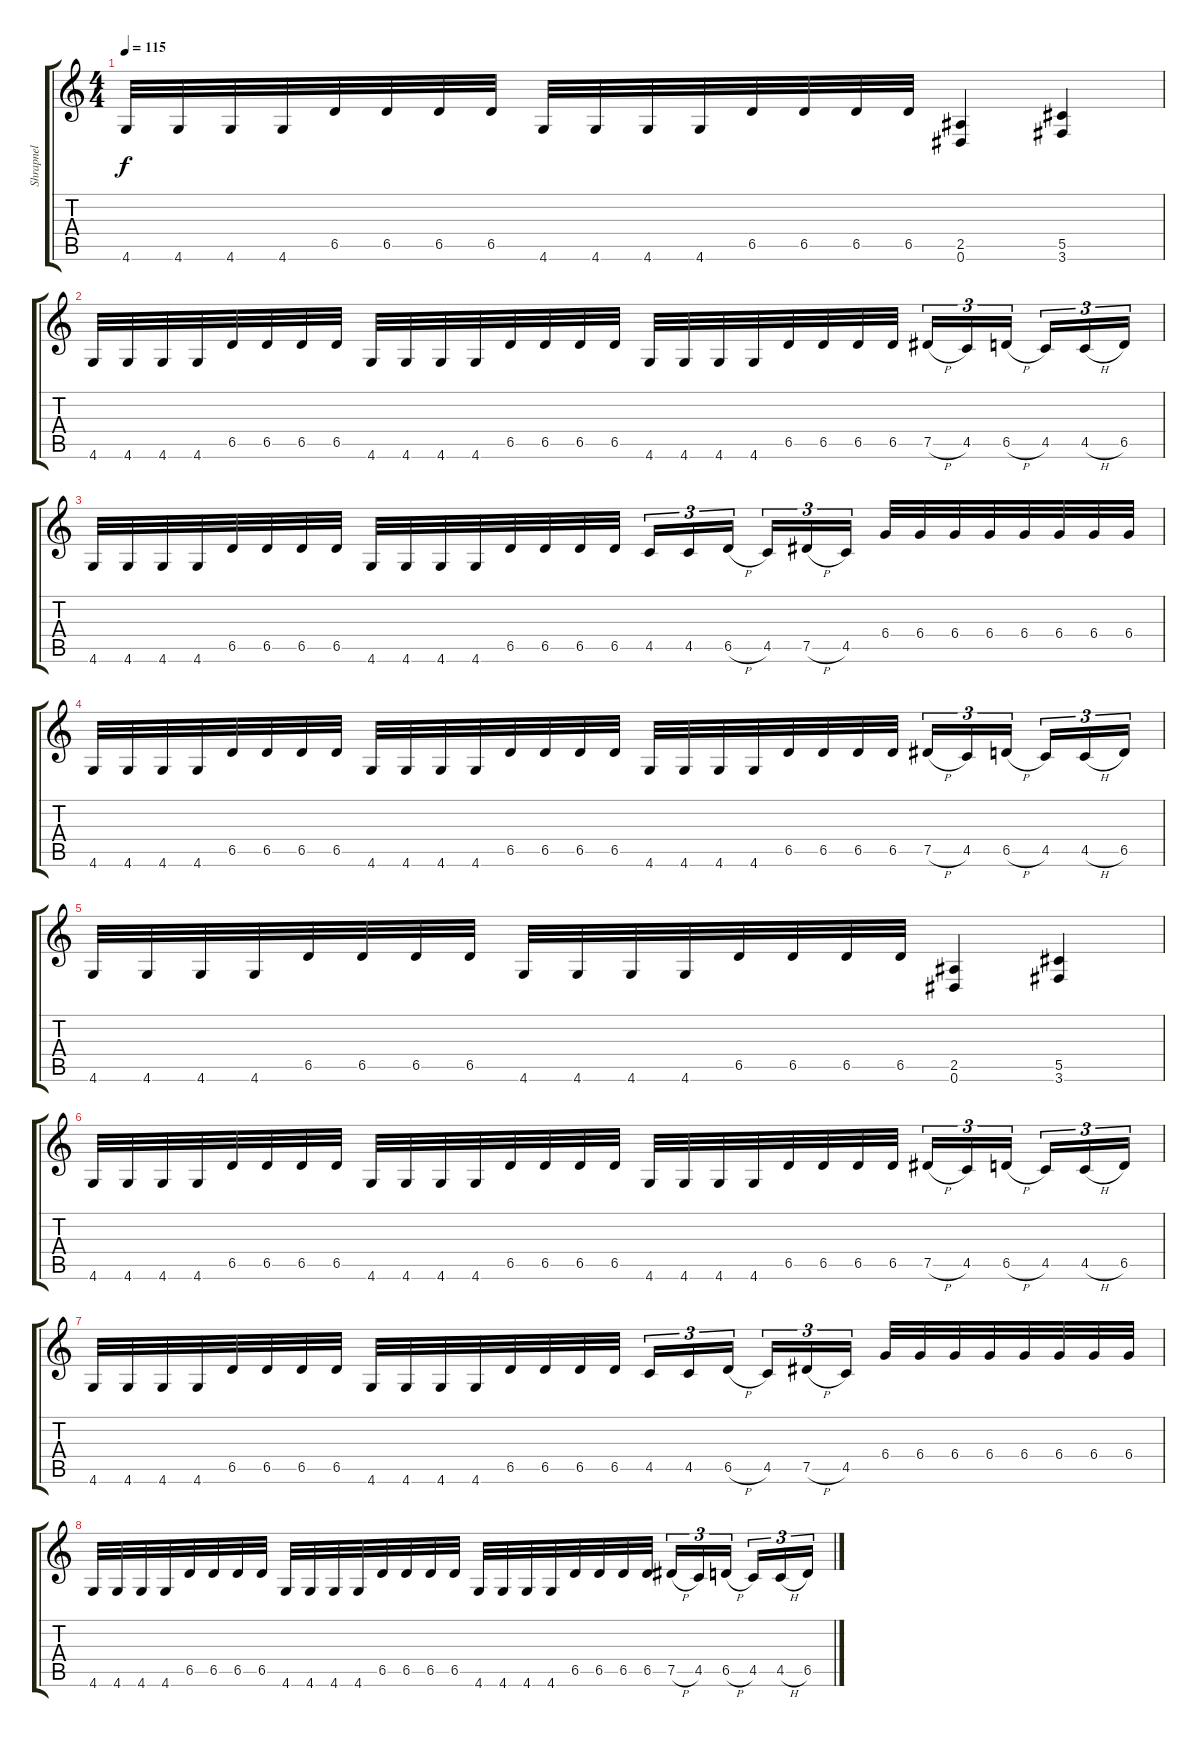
\track ("Shrapnel" "Shrapnel") {instrument distortionguitar}
\staff {score tabs}
\tuning (Eb4 Bb3 Gb3 Db3 Ab2 Eb2) {hide}
\ts (4 4)
\tempo 115
\clef g2
\ks c
4.6.32{dy f} 4.6.32 4.6.32 4.6.32 6.5.32 6.5.32 6.5.32 6.5.32 4.6.32 4.6.32 4.6.32 4.6.32 6.5.32 6.5.32 6.5.32 6.5.32 (2.5 0.6).4 (5.5 3.6).4 |
4.6.32 4.6.32 4.6.32 4.6.32 6.5.32 6.5.32 6.5.32 6.5.32 4.6.32 4.6.32 4.6.32 4.6.32 6.5.32 6.5.32 6.5.32 6.5.32 4.6.32 4.6.32 4.6.32 4.6.32 6.5.32 6.5.32 6.5.32 6.5.32 7.5{h}.16{tu (3 2)} 4.5.16{tu (3 2)} 6.5{h}.16{tu (3 2) beam splitsecondary} 4.5.16{tu (3 2)} 4.5{h}.16{tu (3 2)} 6.5.16{tu (3 2)} |
4.6.32 4.6.32 4.6.32 4.6.32 6.5.32 6.5.32 6.5.32 6.5.32 4.6.32 4.6.32 4.6.32 4.6.32 6.5.32 6.5.32 6.5.32 6.5.32 4.5.16{tu (3 2)} 4.5.16{tu (3 2)} 6.5{h}.16{tu (3 2) beam splitsecondary} 4.5.16{tu (3 2)} 7.5{h}.16{tu (3 2)} 4.5.16{tu (3 2)} 6.4.32 6.4.32 6.4.32 6.4.32 6.4.32 6.4.32 6.4.32 6.4.32 |
4.6.32 4.6.32 4.6.32 4.6.32 6.5.32 6.5.32 6.5.32 6.5.32 4.6.32 4.6.32 4.6.32 4.6.32 6.5.32 6.5.32 6.5.32 6.5.32 4.6.32 4.6.32 4.6.32 4.6.32 6.5.32 6.5.32 6.5.32 6.5.32 7.5{h}.16{tu (3 2)} 4.5.16{tu (3 2)} 6.5{h}.16{tu (3 2) beam splitsecondary} 4.5.16{tu (3 2)} 4.5{h}.16{tu (3 2)} 6.5.16{tu (3 2)} |
4.6.32 4.6.32 4.6.32 4.6.32 6.5.32 6.5.32 6.5.32 6.5.32 4.6.32 4.6.32 4.6.32 4.6.32 6.5.32 6.5.32 6.5.32 6.5.32 (2.5 0.6).4 (5.5 3.6).4 |
4.6.32 4.6.32 4.6.32 4.6.32 6.5.32 6.5.32 6.5.32 6.5.32 4.6.32 4.6.32 4.6.32 4.6.32 6.5.32 6.5.32 6.5.32 6.5.32 4.6.32 4.6.32 4.6.32 4.6.32 6.5.32 6.5.32 6.5.32 6.5.32 7.5{h}.16{tu (3 2)} 4.5.16{tu (3 2)} 6.5{h}.16{tu (3 2) beam splitsecondary} 4.5.16{tu (3 2)} 4.5{h}.16{tu (3 2)} 6.5.16{tu (3 2)} |
4.6.32 4.6.32 4.6.32 4.6.32 6.5.32 6.5.32 6.5.32 6.5.32 4.6.32 4.6.32 4.6.32 4.6.32 6.5.32 6.5.32 6.5.32 6.5.32 4.5.16{tu (3 2)} 4.5.16{tu (3 2)} 6.5{h}.16{tu (3 2) beam splitsecondary} 4.5.16{tu (3 2)} 7.5{h}.16{tu (3 2)} 4.5.16{tu (3 2)} 6.4.32 6.4.32 6.4.32 6.4.32 6.4.32 6.4.32 6.4.32 6.4.32 |
4.6.32 4.6.32 4.6.32 4.6.32 6.5.32 6.5.32 6.5.32 6.5.32 4.6.32 4.6.32 4.6.32 4.6.32 6.5.32 6.5.32 6.5.32 6.5.32 4.6.32 4.6.32 4.6.32 4.6.32 6.5.32 6.5.32 6.5.32 6.5.32 7.5{h}.16{tu (3 2)} 4.5.16{tu (3 2)} 6.5{h}.16{tu (3 2) beam splitsecondary} 4.5.16{tu (3 2)} 4.5{h}.16{tu (3 2)} 6.5.16{tu (3 2)}
